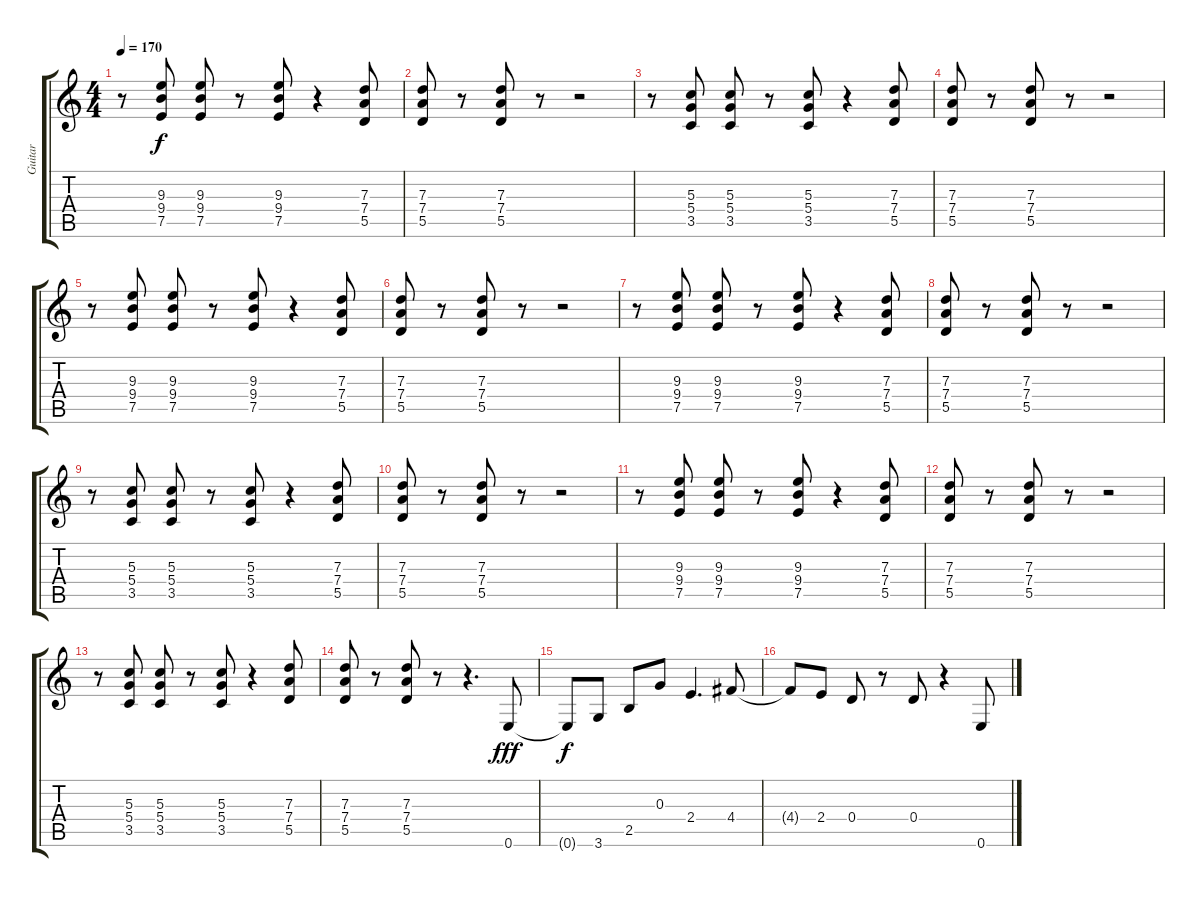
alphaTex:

\track ("Guitar" "Guitar") {instrument distortionguitar}
\staff {score tabs}
\tuning (E4 B3 G3 D3 A2 E2) {hide}
\ts (4 4)
\tempo 170
\clef g2
\ks c
r.8{dy f} (9.3 9.4 7.5).8 (9.3 9.4 7.5).8 r.8 (9.3 9.4 7.5).8 r.4 (7.3 7.4 5.5).8 |
(7.3 7.4 5.5).8 r.8 (7.3 7.4 5.5).8 r.8 r.2 |
r.8 (5.3 5.4 3.5).8 (5.3 5.4 3.5).8 r.8 (5.3 5.4 3.5).8 r.4 (7.3 7.4 5.5).8 |
(7.3 7.4 5.5).8 r.8 (7.3 7.4 5.5).8 r.8 r.2 |
r.8 (9.3 9.4 7.5).8 (9.3 9.4 7.5).8 r.8 (9.3 9.4 7.5).8 r.4 (7.3 7.4 5.5).8 |
(7.3 7.4 5.5).8 r.8 (7.3 7.4 5.5).8 r.8 r.2 |
r.8 (9.3 9.4 7.5).8 (9.3 9.4 7.5).8 r.8 (9.3 9.4 7.5).8 r.4 (7.3 7.4 5.5).8 |
(7.3 7.4 5.5).8 r.8 (7.3 7.4 5.5).8 r.8 r.2 |
r.8 (5.3 5.4 3.5).8 (5.3 5.4 3.5).8 r.8 (5.3 5.4 3.5).8 r.4 (7.3 7.4 5.5).8 |
(7.3 7.4 5.5).8 r.8 (7.3 7.4 5.5).8 r.8 r.2 |
r.8 (9.3 9.4 7.5).8 (9.3 9.4 7.5).8 r.8 (9.3 9.4 7.5).8 r.4 (7.3 7.4 5.5).8 |
(7.3 7.4 5.5).8 r.8 (7.3 7.4 5.5).8 r.8 r.2 |
r.8 (5.3 5.4 3.5).8 (5.3 5.4 3.5).8 r.8 (5.3 5.4 3.5).8 r.4 (7.3 7.4 5.5).8 |
(7.3 7.4 5.5).8 r.8 (7.3 7.4 5.5).8 r.8 r.4{d} 0.6.8{dy fff} |
0.6{t}.8{dy f} 3.6.8 2.5.8 0.3.8 2.4.4{d} 4.4.8 |
4.4{t}.8 2.4.8 0.4.8 r.8 0.4.8 r.4 0.6.8
